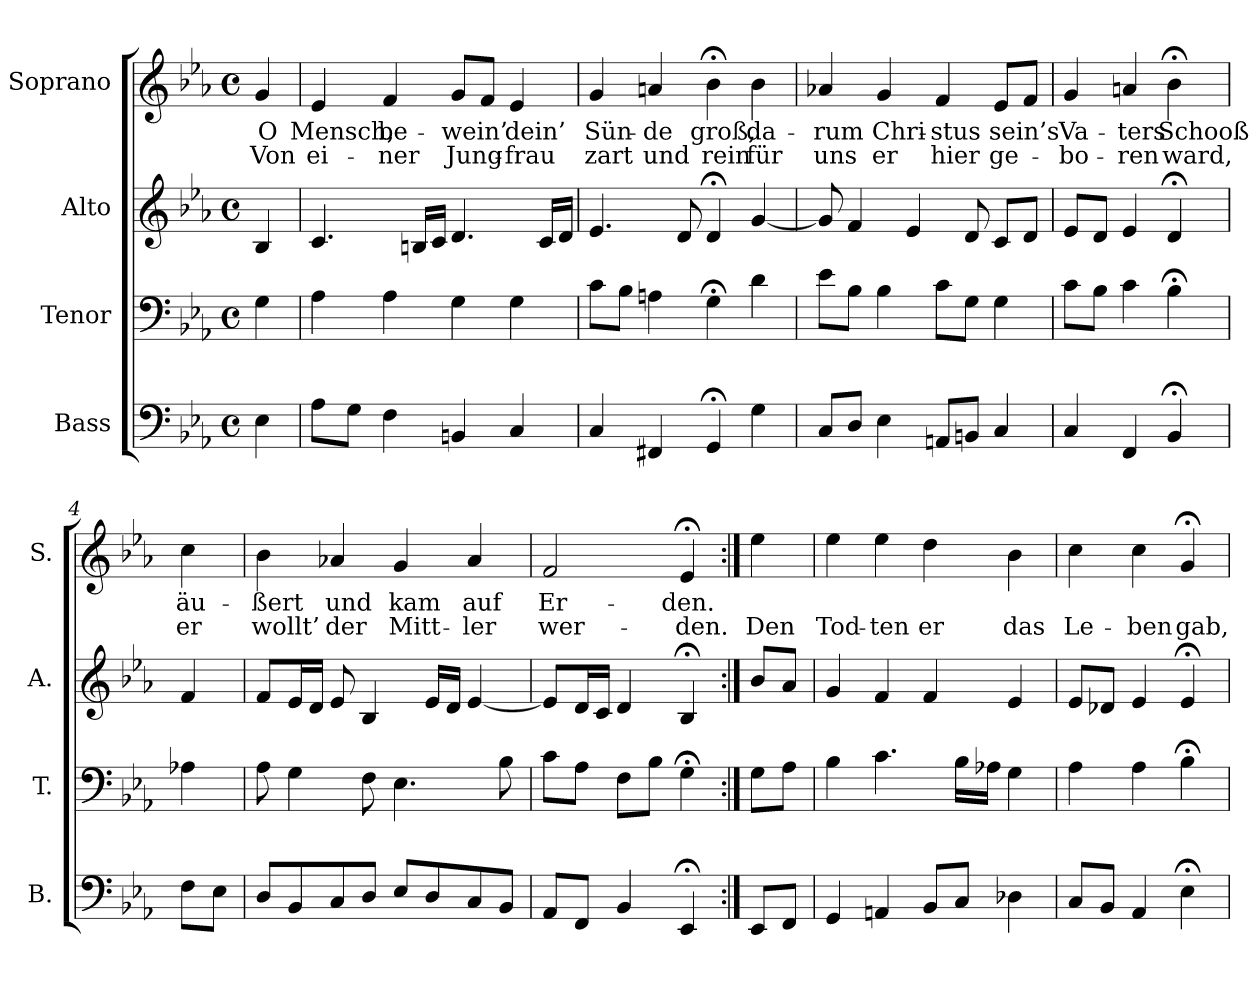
**kern	**kern	**kern	**kern	**text	**text
*part4	*part3	*part2	*part1	*part1	*part1
*staff4	*staff3	*staff2	*staff1	*staff1	*staff1
*I"Bass	*I"Tenor	*I"Alto	*I"Soprano	*	*
*I'B.	*I'T.	*I'A.	*I'S.	*	*
*clefF4	*clefF4	*clefG2	*clefG2	*	*
*k[b-e-a-]	*k[b-e-a-]	*k[b-e-a-]	*k[b-e-a-]	*	*
*E-:	*E-:	*E-:	*E-:	*	*
*M4/4	*M4/4	*M4/4	*M4/4	*	*
*met(c)	*met(c)	*met(c)	*met(c)	*	*
=	=	=	=	=	=
4E-\	4G\	4B-/	4g/	O	Von
=1	=1	=1	=1	=1	=1
8A-\L	4A-\	4.c/	4e-/	Mensch,	ei-
8G\J	.	.	.	.	.
4F\	4A-\	.	4f/	be-	-ner
.	.	16Bn/LL	.	.	.
.	.	16c/JJ	.	.	.
4BBn/	4G\	4.d/	8g/L	-wein’	Jung-
.	.	.	8f/J	.	.
4C/	4G\	.	4e-/	dein’	-frau
.	.	16c/LL	.	.	.
.	.	16d/JJ	.	.	.
=2	=2	=2	=2	=2	=2
4C/	8c\L	4.e-/	4g/	Sün-	zart
.	8B-\J	.	.	.	.
4FF#X/	4An\	.	4an/	-de	und
.	.	8d/	.	.	.
4GG;</	4G;<\	4d;</	4b-;<\	groß,	rein
4G\	4d\	[4g/	4b-\	da-	für
=3	=3	=3	=3	=3	=3
8C/L	8e-\L	8g/]	4a-X/	-rum	uns
8D/J	8B-\J	4f/	.	.	.
4E-\	4B-\	.	4g/	Chri-	er
.	.	4e-/	.	.	.
8AAn/L	8c\L	.	4f/	-stus	hier
8BBn/J	8G\J	8d/	.	.	.
4C/	4G\	8c/L	8e-/L	sein’s	ge-
.	.	8d/J	8f/J	.	.
=4	=4	=4	=4	=4	=4
4C/	8c\L	8e-/L	4g/	Va-	-bo-
.	8B-\J	8d/J	.	.	.
4FF/	4c\	4e-/	4an/	-ters	-ren
4BB-;</	4B-;<\	4d;</	4b-;<\	Schooß	ward,
!!LO:LB:g=z
=4a	=4a	=4a	=4a	=4a	=4a
8F\L	4A-X\	4f/	4cc\	äu-	er
8E-\J	.	.	.	.	.
=5	=5	=5	=5	=5	=5
8D/L	8A-\	8f/L	4b-\	-ßert	wollt’
8BB-/	4G\	16e-/L	.	.	.
.	.	16d/JJ	.	.	.
8C/	.	8e-/	4a-X/	und	der
8D/J	8F\	4B-/	.	.	.
8E-/L	4.E-\	.	4g/	kam	Mitt-
8D/	.	16e-/LL	.	.	.
.	.	16d/JJ	.	.	.
8C/	.	[4e-/	4a-/	auf	-ler
8BB-/J	8B-\	.	.	.	.
=6	=6	=6	=6	=6	=6
8AA-/L	8c\L	8e-/L]	2f/	Er-	wer-
8FF/J	8A-\J	16d/L	.	.	.
.	.	16c/JJ	.	.	.
4BB-/	8F\L	4d/	.	.	.
.	8B-\J	.	.	.	.
4EE-;</	4G;<\	4B-;</	4e-;</	-den.	-den.
=6a:|!	=6a:|!	=6a:|!	=6a:|!	=6a:|!	=6a:|!
8EE-/L	8G\L	8b-/L	4ee-\	.	Den
8FF/J	8A-\J	8a-/J	.	.	.
=7	=7	=7	=7	=7	=7
4GG/	4B-\	4g/	4ee-\	.	Tod-
4AAn/	4.c\	4f/	4ee-\	.	-ten
8BB-/L	.	4f/	4dd\	.	er
8C/J	16B-\LL	.	.	.	.
.	16A-X\JJ	.	.	.	.
4D-X\	4G\	4e-/	4b-\	.	das
=8	=8	=8	=8	=8	=8
8C/L	4A-\	8e-/L	4cc\	.	Le-
8BB-/J	.	8d-X/J	.	.	.
4AA-/	4A-\	4e-/	4cc\	.	-ben
4E-;<\	4B-;<\	4e-;</	4g;</	.	gab,
=	=	=	=	=	=
*-	*-	*-	*-	*-	*-
